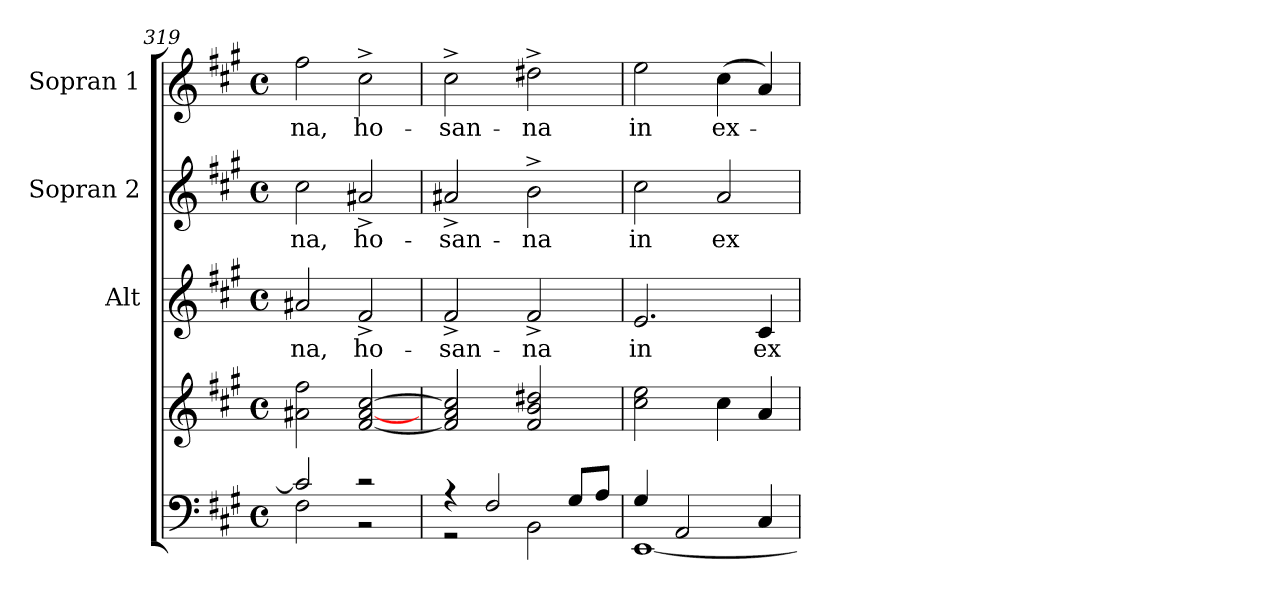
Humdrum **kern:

**kern	**kern	**kern	**text	**kern	**text	**kern	**text
*part4	*part4	*part3	*part3	*part2	*part2	*part1	*part1
*staff5	*staff4	*staff3	*staff3	*staff2	*staff2	*staff1	*staff1
*	*	*I"Alt	*	*I"Sopran 2	*	*I"Sopran 1	*
*	*	*I'A.	*	*I'S. 2	*	*I'S. 1	*
*clefF4	*clefG2	*clefG2	*	*clefG2	*	*clefG2	*
*k[f#c#g#]	*k[f#c#g#]	*k[f#c#g#]	*	*k[f#c#g#]	*	*k[f#c#g#]	*
*A:	*A:	*A:	*	*A:	*	*A:	*
*M4/4	*M4/4	*M4/4	*	*M4/4	*	*M4/4	*
*met(c)	*met(c)	*met(c)	*	*met(c)	*	*met(c)	*
=319	=319	=319	=319	=319	=319	=319	=319
*^	*	*	*	*	*	*	*
!	!	!	!	!LO:LY:b	!	!LO:LY:b	!	!LO:LY:b
2c#/]	2F#\	2a#X\ 2ff#\	2a#X/	-na,	2cc#\	-na,	2ff#\	-na,
!	!	!	!	!LO:LY:b	!	!LO:LY:b	!	!LO:LY:b
2r	2r	[2f#/ [2a#/ [2cc#/	2f#^>/	ho-	2a#X^>/	ho-	2cc#^>\	ho-
=320	=320	=320	=320	=320	=320	=320	=320	=320
!	!	!	!	!LO:LY:b	!	!LO:LY:b	!	!LO:LY:b
4rG	2rGG	2f#/] 2a/ 2cc#/]	2f#^>/	-san-	2a#X^>/	-san-	2cc#^>\	-san-
2F#/	.	.	.	.	.	.	.	.
!	!	!	!	!LO:LY:b	!	!LO:LY:b	!	!LO:LY:b
.	2BB\	2f#/ 2b/ 2dd#X/	2f#^>/	-na	2b^>\	-na	2dd#X^>\	-na
8G#/L	.	.	.	.	.	.	.	.
8A/J	.	.	.	.	.	.	.	.
=321	=321	=321	=321	=321	=321	=321	=321	=321
!	!	!	!	!LO:LY:b	!	!LO:LY:b	!	!LO:LY:b
4G#/	[<1EE	2cc#\ 2ee\	2.e/	in	2cc#\	in	2ee\	in
2AA/	.	.	.	.	.	.	.	.
!	!	!	!	!	!	!LO:LY:b	!	!LO:LY:b
.	.	4cc#\	.	.	2a/	ex-	(>4cc#\	ex-
!	!	!	!	!LO:LY:b	!	!	!	!
4C#/	.	4a/	4c#/	ex-	.	.	4a/)	.
*v	*v	*	*	*	*	*	*	*
=	=	=	=	=	=	=	=
*-	*-	*-	*-	*-	*-	*-	*-
